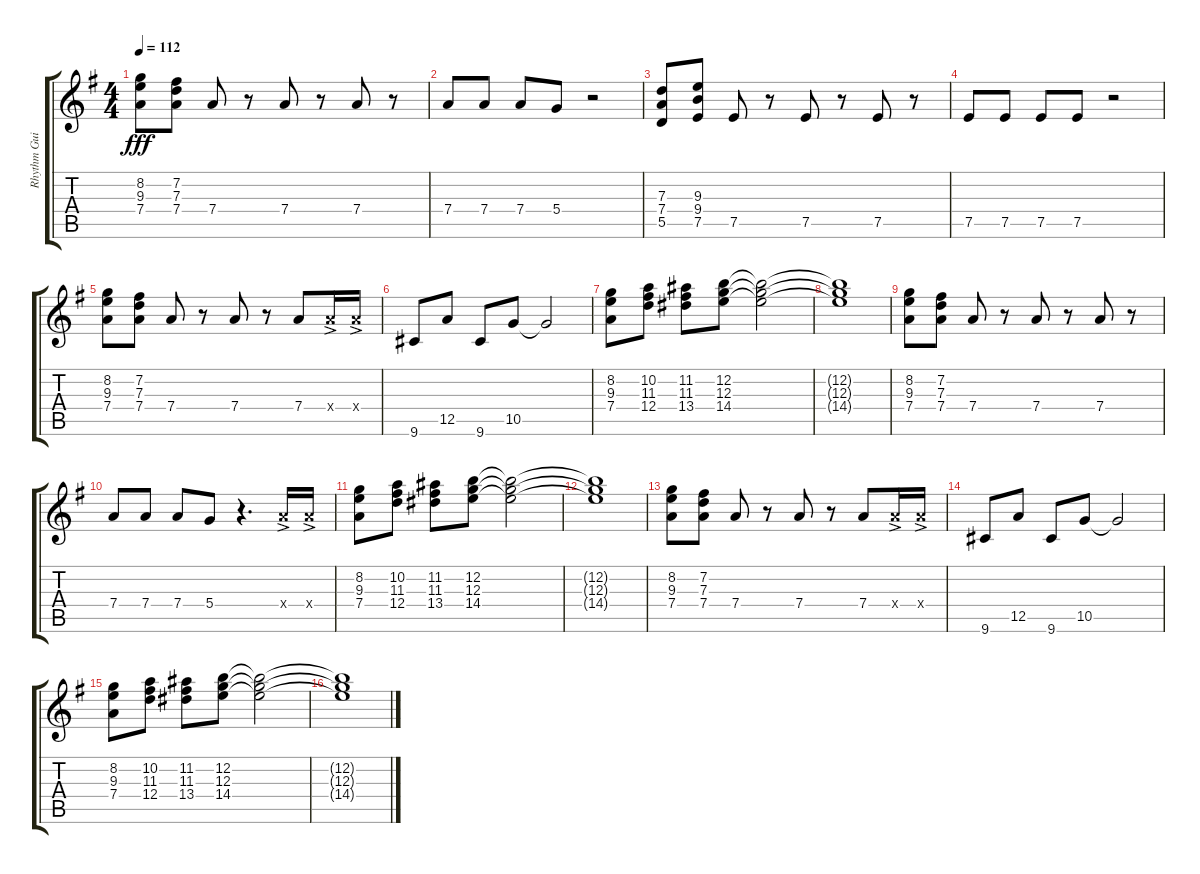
\track ("Rhythm Guitar" "Rhythm Gui") {instrument overdrivenguitar}
\staff {score tabs}
\tuning (E4 B3 G3 D3 A2 E2) {hide}
\ts (4 4)
\tempo 112
\clef g2
\ks g
(8.2 9.3 7.4).8{dy fff} (7.2 7.3 7.4).8 7.4.8 r.8 7.4.8 r.8 7.4.8 r.8 |
7.4.8 7.4.8 7.4.8 5.4.8 r.2 |
(7.3 7.4 5.5).8 (9.3 9.4 7.5).8 7.5.8 r.8 7.5.8 r.8 7.5.8 r.8 |
7.5.8 7.5.8 7.5.8 7.5.8 r.2 |
(8.2 9.3 7.4).8 (7.2 7.3 7.4).8 7.4.8 r.8 7.4.8 r.8 7.4.8 7.4{ac x}.16 7.4{ac x}.16 |
9.6.8 12.5.8 9.6.8 10.5.8 10.5{t}.2 |
(8.2 9.3 7.4).8 (10.2 11.3 12.4).8 (11.2 11.3 13.4).8 (12.2 12.3 14.4).8 (12.2{t} 12.3{t} 14.4{t}).2 |
(12.2{t} 12.3{t} 14.4{t}).1 |
(8.2 9.3 7.4).8 (7.2 7.3 7.4).8 7.4.8 r.8 7.4.8 r.8 7.4.8 r.8 |
7.4.8 7.4.8 7.4.8 5.4.8 r.4{d} 7.4{ac x}.16 7.4{ac x}.16 |
(8.2 9.3 7.4).8 (10.2 11.3 12.4).8 (11.2 11.3 13.4).8 (12.2 12.3 14.4).8 (12.2{t} 12.3{t} 14.4{t}).2 |
(12.2{t} 12.3{t} 14.4{t}).1 |
(8.2 9.3 7.4).8 (7.2 7.3 7.4).8 7.4.8 r.8 7.4.8 r.8 7.4.8 7.4{ac x}.16 7.4{ac x}.16 |
9.6.8 12.5.8 9.6.8 10.5.8 10.5{t}.2 |
(8.2 9.3 7.4).8 (10.2 11.3 12.4).8 (11.2 11.3 13.4).8 (12.2 12.3 14.4).8 (12.2{t} 12.3{t} 14.4{t}).2 |
(12.2{t} 12.3{t} 14.4{t}).1
